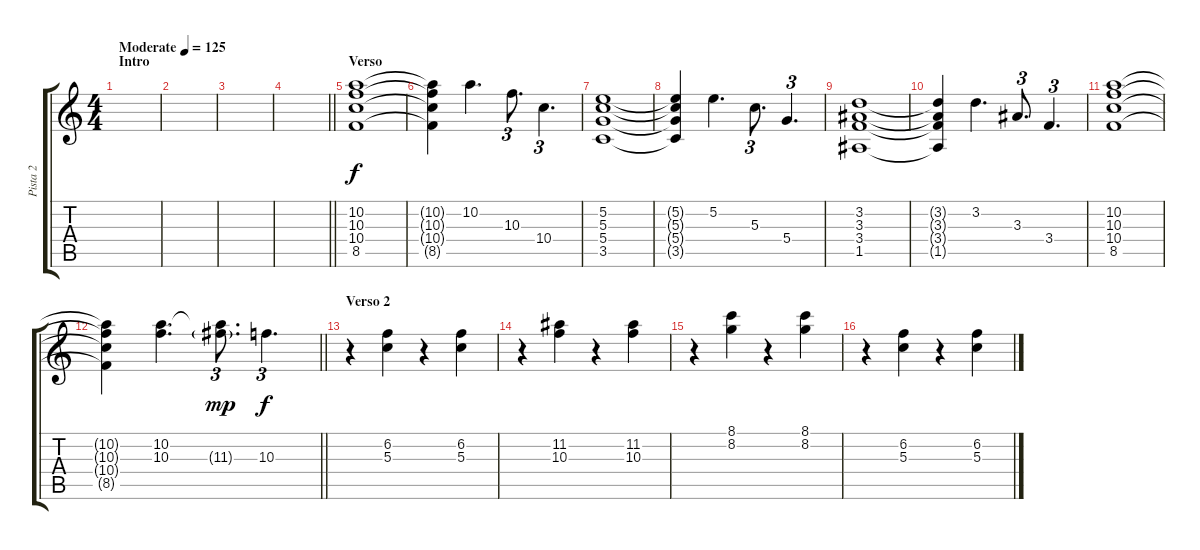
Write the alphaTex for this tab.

\track ("Pista 2" "Pista 2") {instrument distortionguitar}
\staff {score tabs}
\tuning (E4 B3 G3 D3 A2 E2) {hide}
\ts (4 4)
\section ("" "Intro")
\tempo (125 "Moderate")
\clef g2
\ks c
|
|
|
\barLineRight lightlight
|
\section ("" "Verso")
(10.2 10.3 10.4 8.5).1{volume 11} |
(10.2{t} 10.3{t} 10.4{t} 8.5{t}).4 10.2.4{d volume 14} 10.3.8{d tu (3 2)} 10.4.4{d tu (3 2)} |
(5.2 5.3 5.4 3.5).1{volume 11} |
(5.2{t} 5.3{t} 5.4{t} 3.5{t}).4 5.2.4{d volume 14} 5.3.8{d tu (3 2)} 5.4.4{d tu (3 2)} |
(3.2 3.3 3.4 1.5).1{volume 11} |
(3.2{t} 3.3{t} 3.4{t} 1.5{t}).4 3.2.4{d volume 14} 3.3.8{d tu (3 2)} 3.4.4{d tu (3 2)} |
(10.2 10.3 10.4 8.5).1{volume 11} |
\barLineRight lightlight
(10.2{t} 10.3{t} 10.4{t} 8.5{t}).4 (10.2 10.3).4{d volume 14} (10.2{t} 11.3{g}).8{d tu (3 2) dy mp} 10.3.4{d tu (3 2) dy f} |
\section ("" "Verso 2")
r.4{volume 16} (6.2 5.3).4 r.4 (6.2 5.3).4 |
r.4 (11.2 10.3).4 r.4 (11.2 10.3).4 |
r.4 (8.1 8.2).4 r.4 (8.1 8.2).4 |
r.4 (6.2 5.3).4 r.4 (6.2 5.3).4
